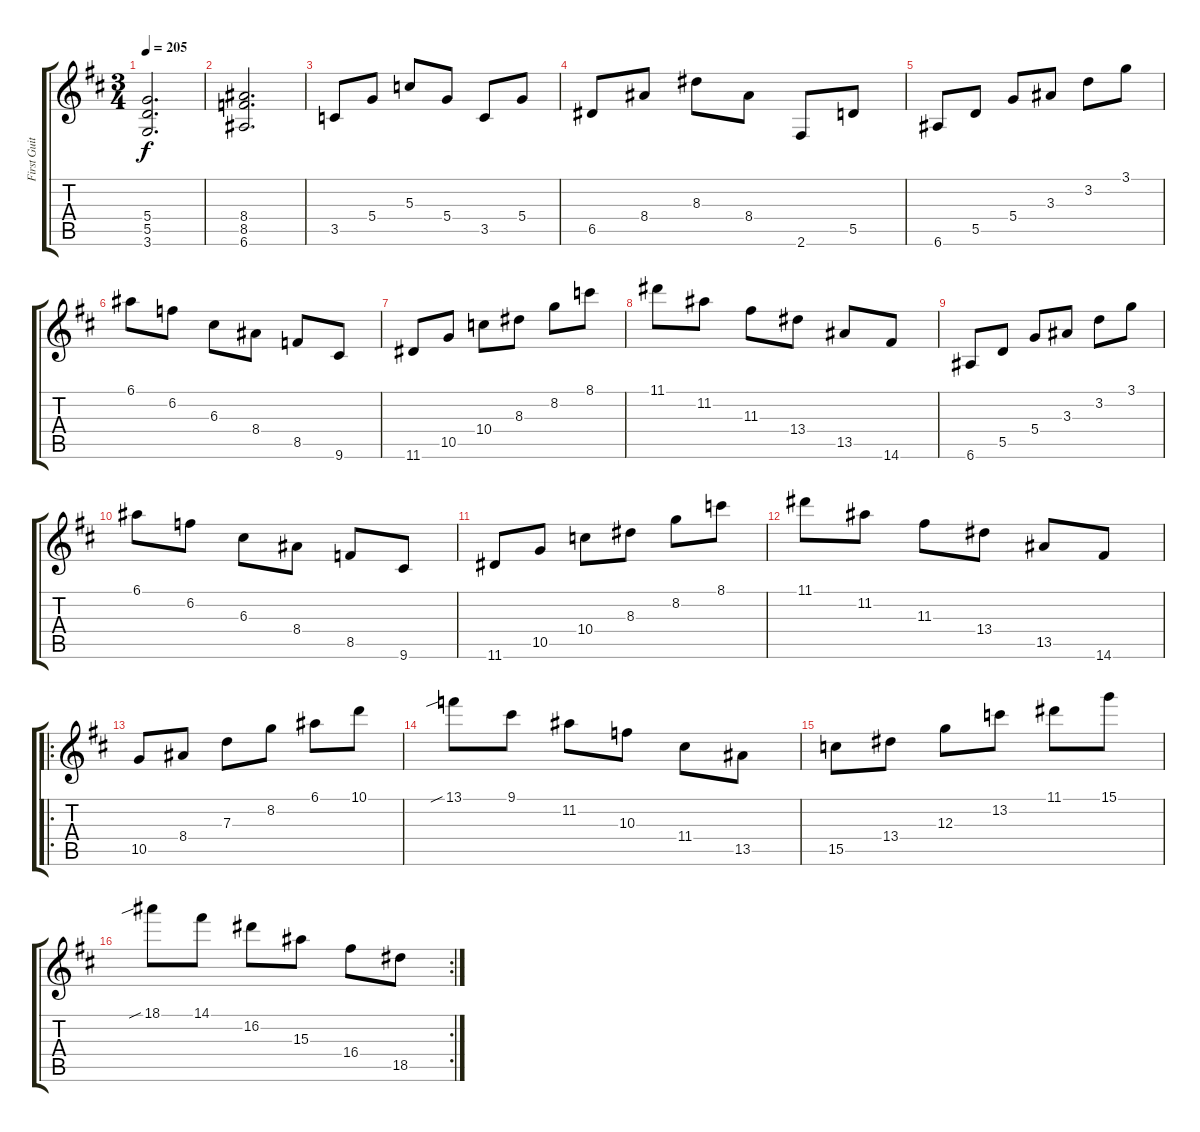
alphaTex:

\track ("First Guitar" "First Guit") {instrument overdrivenguitar}
\staff {score tabs}
\tuning (E4 B3 G3 D3 A2 E2) {hide}
\ts (3 4)
\tempo 205
\clef g2
\ks d
(5.4 5.5 3.6).2{d dy f} |
(8.4 8.5 6.6).2{d} |
3.5.8 5.4.8 5.3.8 5.4.8 3.5.8 5.4.8 |
6.5.8 8.4.8 8.3.8 8.4.8 2.6.8 5.5.8 |
6.6.8 5.5.8 5.4.8 3.3.8 3.2.8 3.1.8 |
6.1.8 6.2.8 6.3.8 8.4.8 8.5.8 9.6.8 |
11.6.8 10.5.8 10.4.8 8.3.8 8.2.8 8.1.8 |
11.1.8 11.2.8 11.3.8 13.4.8 13.5.8 14.6.8 |
6.6.8 5.5.8 5.4.8 3.3.8 3.2.8 3.1.8 |
6.1.8 6.2.8 6.3.8 8.4.8 8.5.8 9.6.8 |
11.6.8 10.5.8 10.4.8 8.3.8 8.2.8 8.1.8 |
11.1.8 11.2.8 11.3.8 13.4.8 13.5.8 14.6.8 |
\ro
10.5.8 8.4.8 7.3.8 8.2.8 6.1.8 10.1.8 |
13.1{sib}.8 9.1.8 11.2.8 10.3.8 11.4.8 13.5.8 |
15.5.8 13.4.8 12.3.8 13.2.8 11.1.8 15.1.8 |
\rc 2
18.1{sib}.8 14.1.8 16.2.8 15.3.8 16.4.8 18.5.8
